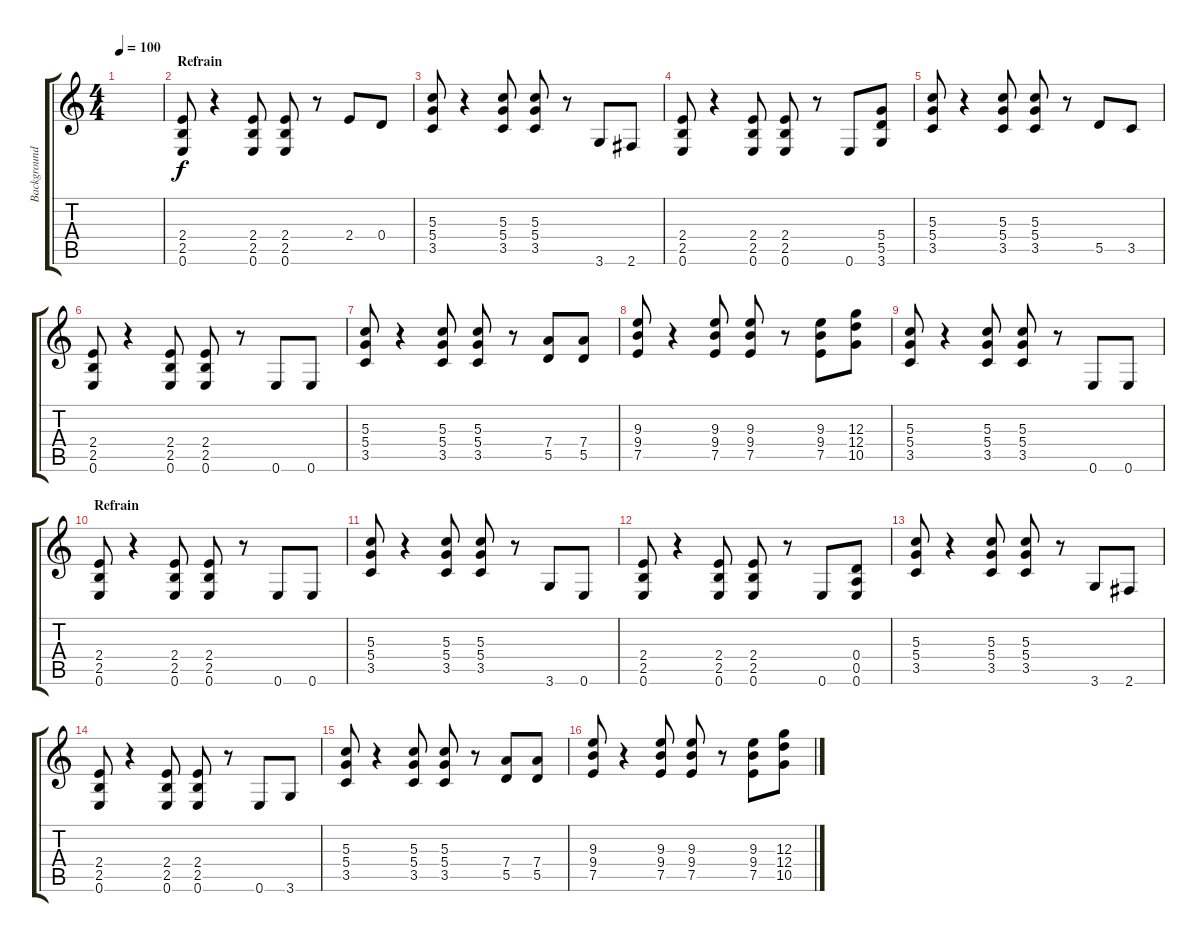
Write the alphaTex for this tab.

\track ("Background Guitar" "Background") {instrument acousticguitarsteel}
\staff {score tabs}
\tuning (E4 B3 G3 D3 A2 E2) {hide}
\ts (4 4)
\tempo 100
\clef g2
\ks c
|
\section ("" "Refrain")
(2.4 2.5 0.6).8 r.4 (2.4 2.5 0.6).8 (2.4 2.5 0.6).8 r.8 2.4.8 0.4.8 |
(5.3 5.4 3.5).8 r.4 (5.3 5.4 3.5).8 (5.3 5.4 3.5).8 r.8 3.6.8 2.6.8 |
(2.4 2.5 0.6).8 r.4 (2.4 2.5 0.6).8 (2.4 2.5 0.6).8 r.8 0.6.8 (5.4 5.5 3.6).8 |
(5.3 5.4 3.5).8 r.4 (5.3 5.4 3.5).8 (5.3 5.4 3.5).8 r.8 5.5.8 3.5.8 |
(2.4 2.5 0.6).8 r.4 (2.4 2.5 0.6).8 (2.4 2.5 0.6).8 r.8 0.6.8 0.6.8 |
(5.3 5.4 3.5).8 r.4 (5.3 5.4 3.5).8 (5.3 5.4 3.5).8 r.8 (7.4 5.5).8 (7.4 5.5).8 |
(9.3 9.4 7.5).8 r.4 (9.3 9.4 7.5).8 (9.3 9.4 7.5).8 r.8 (9.3 9.4 7.5).8 (12.3 12.4 10.5).8 |
(5.3 5.4 3.5).8 r.4 (5.3 5.4 3.5).8 (5.3 5.4 3.5).8 r.8 0.6.8 0.6.8 |
\section ("" "Refrain")
(2.4 2.5 0.6).8 r.4 (2.4 2.5 0.6).8 (2.4 2.5 0.6).8 r.8 0.6.8 0.6.8 |
(5.3 5.4 3.5).8 r.4 (5.3 5.4 3.5).8 (5.3 5.4 3.5).8 r.8 3.6.8 0.6.8 |
(2.4 2.5 0.6).8 r.4 (2.4 2.5 0.6).8 (2.4 2.5 0.6).8 r.8 0.6.8 (0.4 0.5 0.6).8 |
(5.3 5.4 3.5).8 r.4 (5.3 5.4 3.5).8 (5.3 5.4 3.5).8 r.8 3.6.8 2.6.8 |
(2.4 2.5 0.6).8 r.4 (2.4 2.5 0.6).8 (2.4 2.5 0.6).8 r.8 0.6.8 3.6.8 |
(5.3 5.4 3.5).8 r.4 (5.3 5.4 3.5).8 (5.3 5.4 3.5).8 r.8 (7.4 5.5).8 (7.4 5.5).8 |
(9.3 9.4 7.5).8 r.4 (9.3 9.4 7.5).8 (9.3 9.4 7.5).8 r.8 (9.3 9.4 7.5).8 (12.3 12.4 10.5).8
